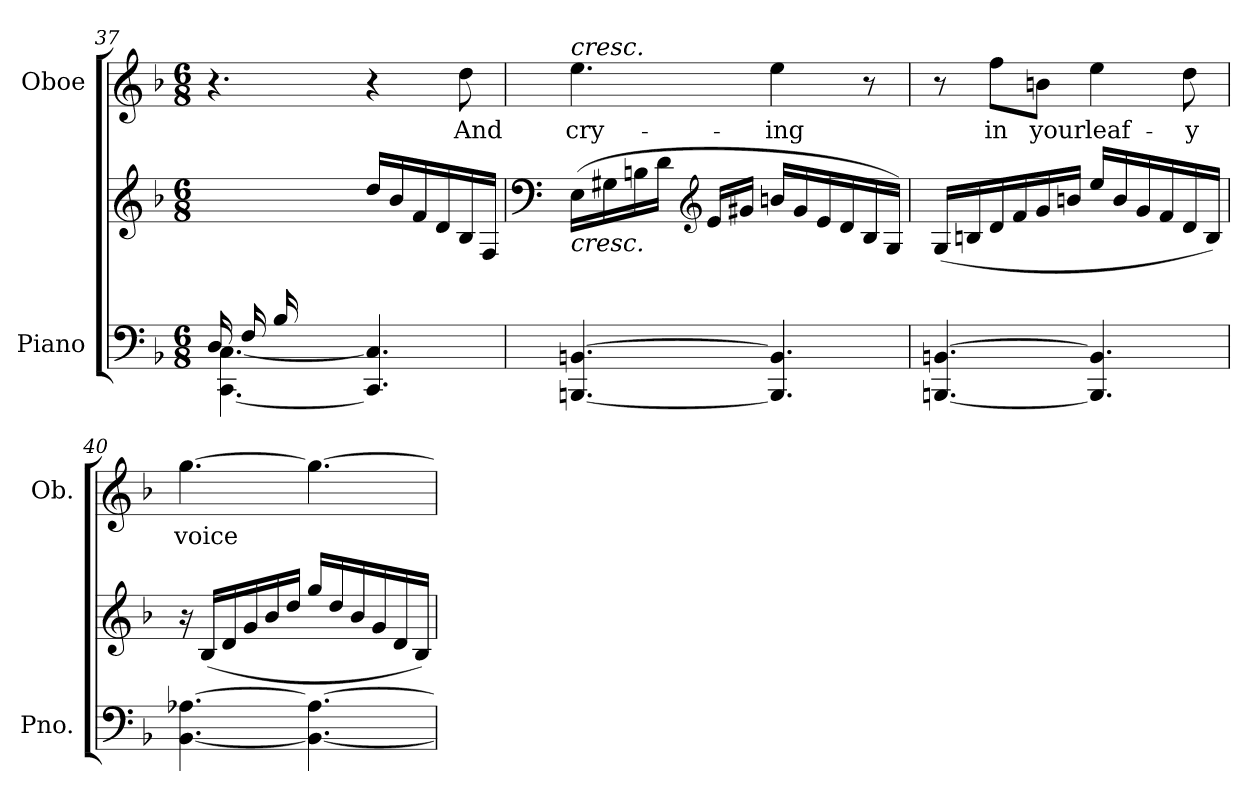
**kern	**kern	**kern	**text
*part2	*part2	*part1	*part1
*staff3	*staff2	*staff1	*staff1
*I"Piano	*	*I"Oboe	*
*I'Pno.	*	*I'Ob.	*
*clefF4	*clefG2	*clefG2	*
*k[b-]	*k[b-]	*k[b-]	*
*M6/8	*M6/8	*M6/8	*
=37	=37	=37	=37
*^	*	*	*
(16D/LL	[4.CC\ [4.C\	8.ryy	4.r	.
16F/	.	.	.	.
16B-/	.	.	.	.
2ryy	.	16d\	.	.
.	.	16f\	.	.
.	.	16b-\JJ	.	.
.	4.CC/] 4.C/]	16dd/LL	4r	.
.	.	16b-/	.	.
.	.	16f/	.	.
.	.	16d/	.	.
!	!	!	!	!LO:LY:b
.	.	16B-/	8dd\	And
16ryy	.	16F/JJ)	.	.
*v	*v	*	*	*
!!LO:LB:g=z
=38	=38	=38	=38
*	*clefF4	*	*
!	!	!LO:TX:a:i:t=cresc.	!
!	!LO:TX:b:i:t=cresc.	!	!
!	!	!	!LO:LY:b
[4.BBBn/ [4.BBn/	(16E\LL	4.ee\	cry-
.	16G#X\	.	.
.	16Bn\	.	.
.	16d\JJ	.	.
*	*clefG2	*	*
.	16e/LL	.	.
.	16g#X/JJ	.	.
!	!	!	!LO:LY:b
4.BBB/] 4.BB/]	16bn/LL	4ee\	-ing
.	16g#/	.	.
.	16e/	.	.
.	16d/	.	.
.	16B/	8r	.
.	16G#/JJ)	.	.
=39	=39	=39	=39
[4.BBBn/ [4.BBn/	(16G/LL	8r	.
.	16Bn/	.	.
!	!	!	!LO:LY:b
.	16d/	8ff\L	in
.	16f/	.	.
!	!	!	!LO:LY:b
.	16g/	8bn\J	your
.	16bn/JJ	.	.
!	!	!	!LO:LY:b
4.BBB/] 4.BB/]	16ee/LL	4ee\	leaf-
.	16b/	.	.
.	16g/	.	.
.	16f/	.	.
!	!	!	!LO:LY:b
.	16d/	8dd\	-y
.	16B/JJ)	.	.
=40	=40	=40	=40
!	!	!	!LO:LY:b
[4.BB-\ [4.A-X\	16r	[4.gg\	voice
.	(16B-/LL	.	.
.	16d/	.	.
.	16g/	.	.
.	16b-/	.	.
.	16dd/JJ	.	.
4.BB-\_ 4.A-\_	16gg/LL	4.gg\_	.
.	16dd/	.	.
.	16b-/	.	.
.	16g/	.	.
.	16d/	.	.
.	16B-/JJ)	.	.
=	=	=	=
*-	*-	*-	*-
